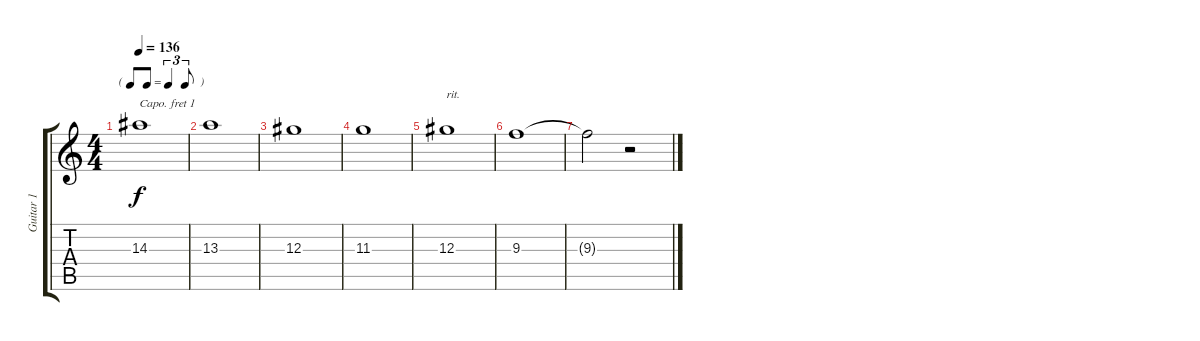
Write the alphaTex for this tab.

\track ("Guitar 1" "Guitar 1") {instrument overdrivenguitar}
\staff {score tabs}
\capo 1
\tuning (E4 B3 G3 D3 A2 E2) {hide}
\ts (4 4)
\tf triplet8th
\tempo 136
\clef g2
\ks c
14.3.1{dy f} |
13.3.1 |
12.3.1 |
11.3.1 |
12.3.1{txt "rit."} |
9.3.1 |
9.3{t}.2 r.2
